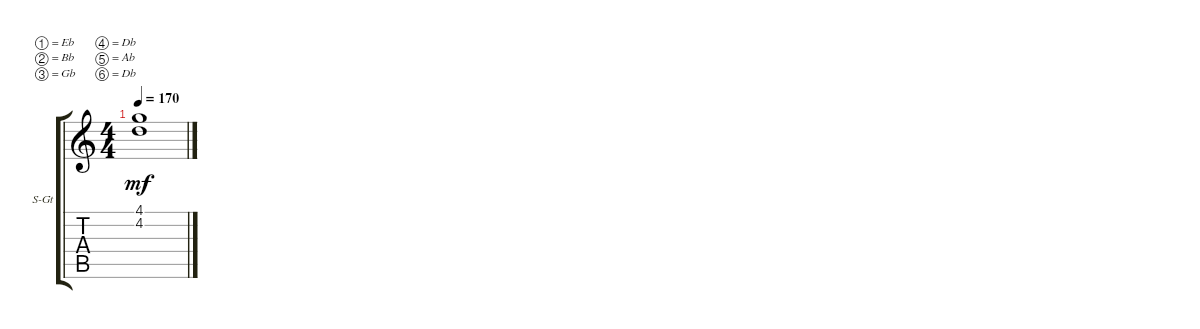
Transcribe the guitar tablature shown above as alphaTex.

\defaultSystemsLayout 4
\bracketExtendMode groupsimilarinstruments
\firstSystemTrackNameOrientation horizontal
\otherSystemsTrackNameOrientation horizontal
\track ("Steel Guitar" "S-Gt") {instrument acousticguitarsteel}
\staff {score tabs}
\tuning (Eb4 Bb3 Gb3 Db3 Ab2 Db2)
\ts (4 4)
\tempo 170
\clef g2
\ks c
(4.2 4.1).1{dy mf}
